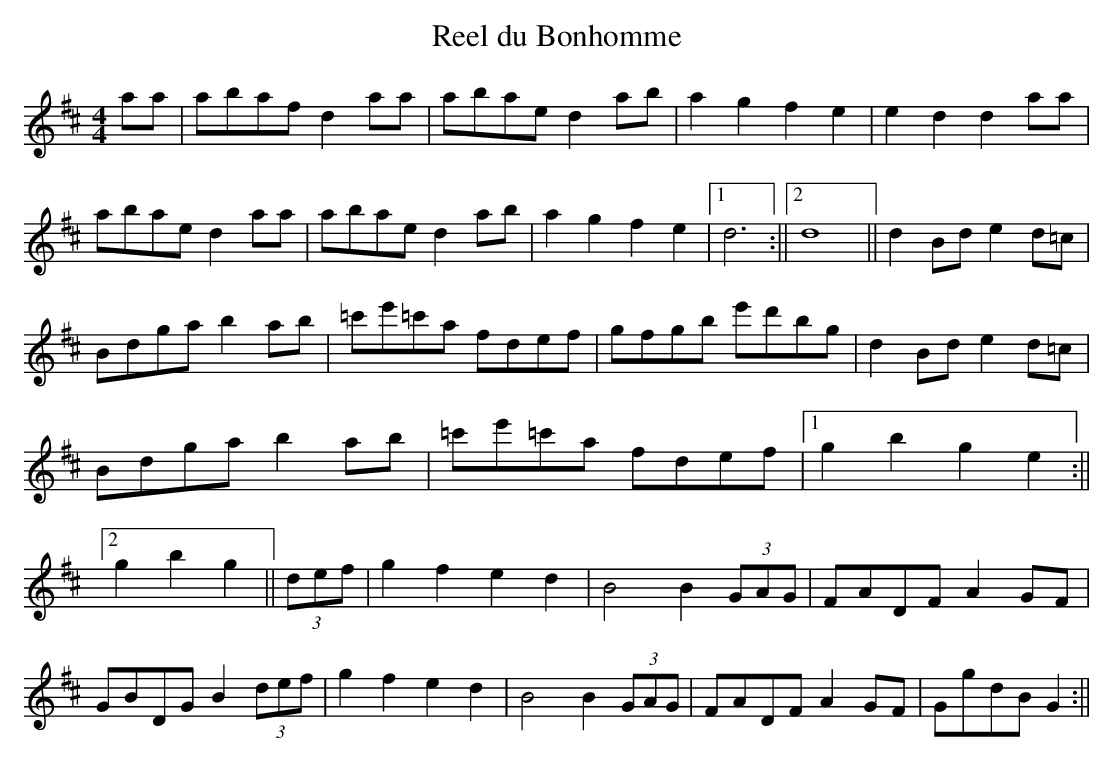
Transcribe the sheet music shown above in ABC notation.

X:1
T:Reel du Bonhomme
M:4/4
K:D
aa|abafd2aa|abaed2ab|a2g2f2e2|e2d2d2aa|abaed2aa|abaed2ab|a2g2f2e2|1d6:||2d8||d2Bde2d=c|Bdgab2ab|=c'e'=c'a fdef|gfgb e'd'bg|d2Bde2d=c|Bdgab2ab|=c'e'=c'a fdef|1g2b2g2e2:||2g2b2g2||(3def|g2f2e2d2|B4B2(3GAG|FADFA2GF|GBDGB2(3def|g2f2e2d2|B4B2(3GAG|FADFA2GF|GgdBG2:||
